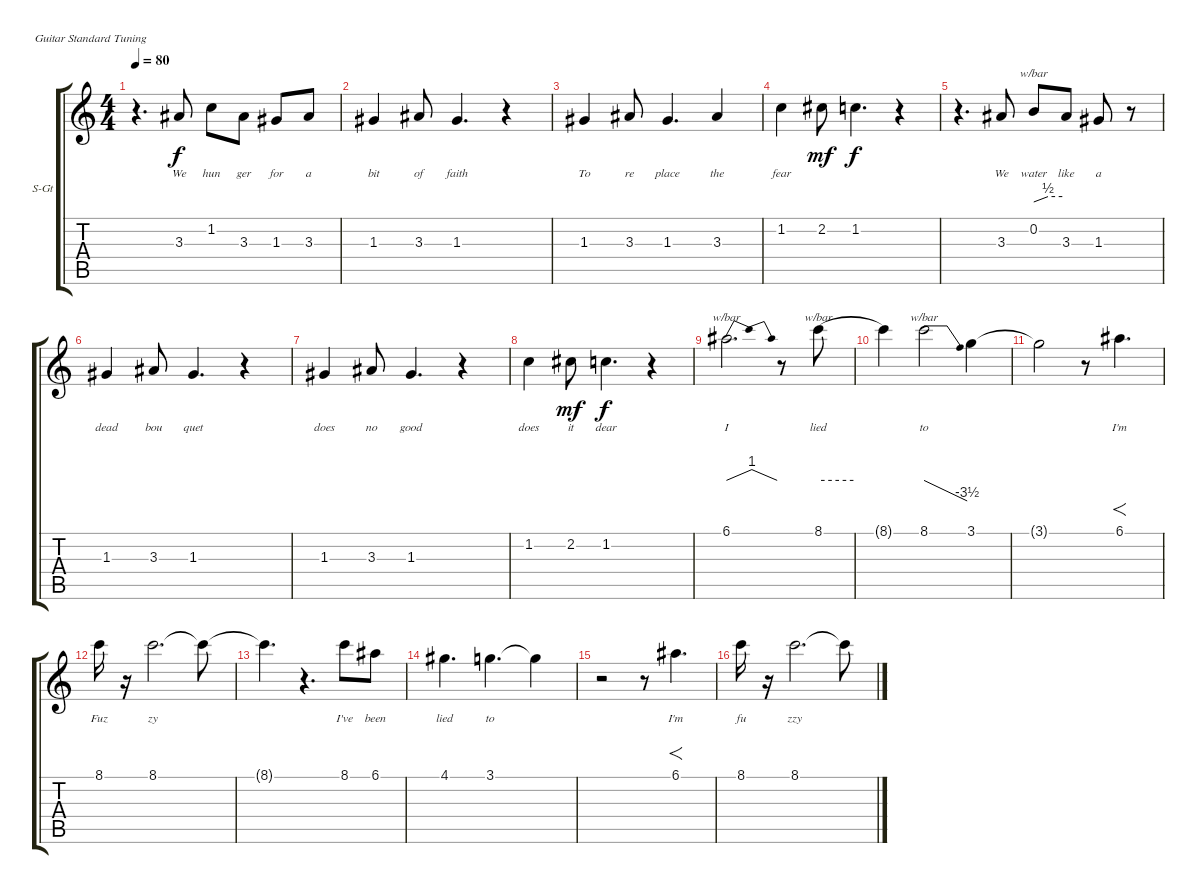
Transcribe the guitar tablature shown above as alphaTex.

\bracketExtendMode groupsimilarinstruments
\firstSystemTrackNameOrientation horizontal
\otherSystemsTrackNameOrientation horizontal
\chordDiagramsInScore
\track ("Voice" "S-Gt") {instrument bassoon}
\staff {score tabs}
\tuning (E4 B3 G3 D3 A2 E2)
\displaytranspose 12
\ts (4 4)
\tempo 80
\clef g2
\ks c
r.4{d dy f} 3.3.8{lyrics (0 "We") lyrics (1 "") lyrics (2 "") lyrics (3 "") lyrics (4 "")} 1.2.8{lyrics (0 "hun") lyrics (1 "") lyrics (2 "") lyrics (3 "") lyrics (4 "")} 3.3.8{lyrics (0 "ger") lyrics (1 "") lyrics (2 "") lyrics (3 "") lyrics (4 "")} 1.3.8{lyrics (0 "for") lyrics (1 "") lyrics (2 "") lyrics (3 "") lyrics (4 "")} 3.3.8{lyrics (0 "a") lyrics (1 "") lyrics (2 "") lyrics (3 "") lyrics (4 "")} |
1.3.4{lyrics (0 "bit") lyrics (1 "") lyrics (2 "") lyrics (3 "") lyrics (4 "")} 3.3.8{lyrics (0 "of") lyrics (1 "") lyrics (2 "") lyrics (3 "") lyrics (4 "")} 1.3.4{d lyrics (0 "faith") lyrics (1 "") lyrics (2 "") lyrics (3 "") lyrics (4 "")} r.4 |
1.3.4{lyrics (0 "To") lyrics (1 "") lyrics (2 "") lyrics (3 "") lyrics (4 "")} 3.3.8{lyrics (0 "re") lyrics (1 "") lyrics (2 "") lyrics (3 "") lyrics (4 "")} 1.3.4{d lyrics (0 "place") lyrics (1 "") lyrics (2 "") lyrics (3 "") lyrics (4 "")} 3.3.4{lyrics (0 "the") lyrics (1 "") lyrics (2 "") lyrics (3 "") lyrics (4 "")} |
1.2.4{lyrics (0 "fear") lyrics (1 "") lyrics (2 "") lyrics (3 "") lyrics (4 "")} 2.2.8{lyrics (0 " ") lyrics (1 "") lyrics (2 "") lyrics (3 "") lyrics (4 "") dy mf} 1.2.4{d lyrics (0 "") lyrics (1 "") lyrics (2 "") lyrics (3 "") lyrics (4 "") dy f} r.4 |
r.4{d} 3.3.8{lyrics (0 "We") lyrics (1 "") lyrics (2 "") lyrics (3 "") lyrics (4 "")} 0.2.8{tbe (custom default 0 0 30 2 60 2) lyrics (0 "water") lyrics (1 "") lyrics (2 "") lyrics (3 "") lyrics (4 "")} 3.3.8{lyrics (0 "like") lyrics (1 "") lyrics (2 "") lyrics (3 "") lyrics (4 "")} 1.3.8{lyrics (0 "a") lyrics (1 "") lyrics (2 "") lyrics (3 "") lyrics (4 "")} r.8 |
1.3.4{lyrics (0 "dead") lyrics (1 "") lyrics (2 "") lyrics (3 "") lyrics (4 "")} 3.3.8{lyrics (0 "bou") lyrics (1 "") lyrics (2 "") lyrics (3 "") lyrics (4 "")} 1.3.4{d lyrics (0 "quet") lyrics (1 "") lyrics (2 "") lyrics (3 "") lyrics (4 "")} r.4 |
1.3.4{lyrics (0 "does") lyrics (1 "") lyrics (2 "") lyrics (3 "") lyrics (4 "")} 3.3.8{lyrics (0 "no") lyrics (1 "") lyrics (2 "") lyrics (3 "") lyrics (4 "")} 1.3.4{d lyrics (0 "good") lyrics (1 "") lyrics (2 "") lyrics (3 "") lyrics (4 "")} r.4 |
1.2.4{lyrics (0 "does") lyrics (1 "") lyrics (2 "") lyrics (3 "") lyrics (4 "")} 2.2.8{lyrics (0 "it") lyrics (1 "") lyrics (2 "") lyrics (3 "") lyrics (4 "") dy mf} 1.2.4{d lyrics (0 "dear") lyrics (1 "") lyrics (2 "") lyrics (3 "") lyrics (4 "") dy f} r.4 |
6.1.2{d tbe (dip default 0 0 30 4 60 0) lyrics (0 "I") lyrics (1 "") lyrics (2 "") lyrics (3 "") lyrics (4 "")} r.8 8.1.8{tbe (hold default 0 0 60 0) lyrics (0 "lied") lyrics (1 "") lyrics (2 "") lyrics (3 "") lyrics (4 "")} |
8.1{t}.4 8.1.2{tbe (dive default 0 0 60 -14) lyrics (0 "to") lyrics (1 "") lyrics (2 "") lyrics (3 "") lyrics (4 "")} 3.1.4{lyrics (0 " ") lyrics (1 "") lyrics (2 "") lyrics (3 "") lyrics (4 "")} |
3.1{t}.2 r.8 6.1.4{f d lyrics (0 "I'm") lyrics (1 "") lyrics (2 "") lyrics (3 "") lyrics (4 "")} |
8.1.16{lyrics (0 "Fuz") lyrics (1 "") lyrics (2 "") lyrics (3 "") lyrics (4 "")} r.16 8.1.2{d lyrics (0 "zy") lyrics (1 "") lyrics (2 "") lyrics (3 "") lyrics (4 "")} 8.1{t}.8 |
8.1{t}.4{d} r.4{d} 8.1.8{lyrics (0 "I've") lyrics (1 "") lyrics (2 "") lyrics (3 "") lyrics (4 "")} 6.1.8{lyrics (0 "been") lyrics (1 "") lyrics (2 "") lyrics (3 "") lyrics (4 "")} |
4.1.4{d lyrics (0 "lied") lyrics (1 "") lyrics (2 "") lyrics (3 "") lyrics (4 "")} 3.1.4{d lyrics (0 "to") lyrics (1 "") lyrics (2 "") lyrics (3 "") lyrics (4 "")} 3.1{t}.4 |
r.2 r.8 6.1.4{f d lyrics (0 "I'm") lyrics (1 "") lyrics (2 "") lyrics (3 "") lyrics (4 "")} |
8.1.16{lyrics (0 "fu") lyrics (1 "") lyrics (2 "") lyrics (3 "") lyrics (4 "")} r.16 8.1.2{d lyrics (0 "zzy") lyrics (1 "") lyrics (2 "") lyrics (3 "") lyrics (4 "")} 8.1{t}.8
